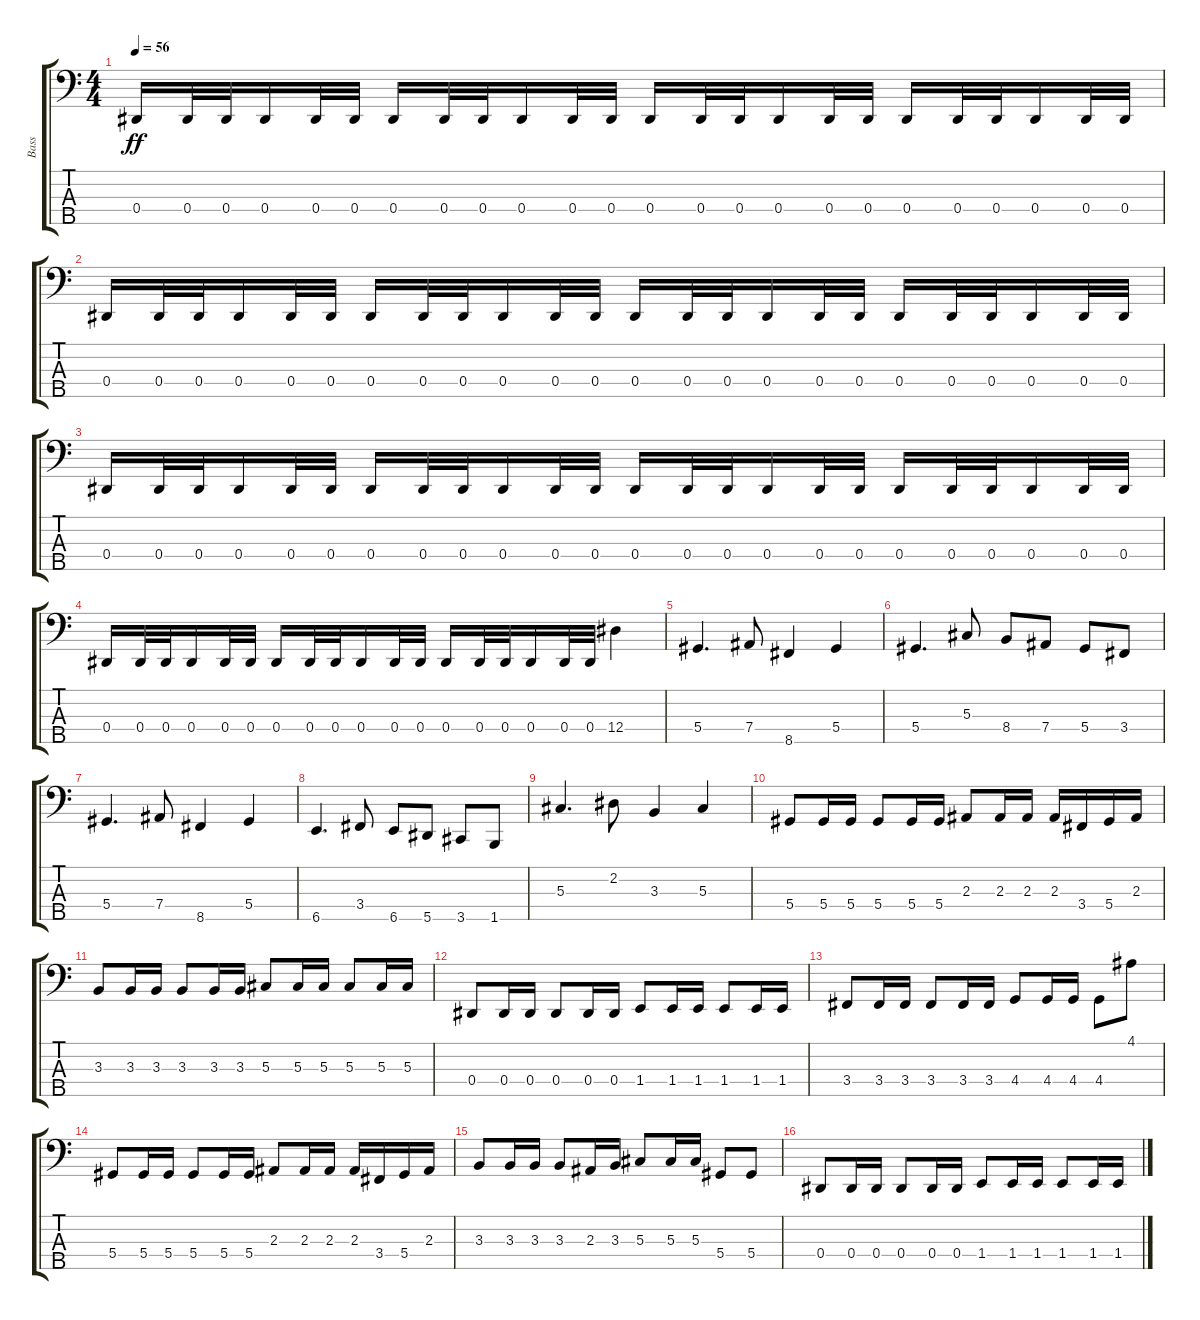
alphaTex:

\track ("Bass" "Bass") {instrument electricbasspick}
\staff {score tabs}
\tuning (Gb2 Db2 Ab1 Eb1 Bb0) {hide}
\ts (4 4)
\tempo 56
\clef f4
\ks c
0.4.16{dy ff} 0.4.32 0.4.32 0.4.16 0.4.32 0.4.32 0.4.16 0.4.32 0.4.32 0.4.16 0.4.32 0.4.32 0.4.16 0.4.32 0.4.32 0.4.16 0.4.32 0.4.32 0.4.16 0.4.32 0.4.32 0.4.16 0.4.32 0.4.32 |
0.4.16 0.4.32 0.4.32 0.4.16 0.4.32 0.4.32 0.4.16 0.4.32 0.4.32 0.4.16 0.4.32 0.4.32 0.4.16 0.4.32 0.4.32 0.4.16 0.4.32 0.4.32 0.4.16 0.4.32 0.4.32 0.4.16 0.4.32 0.4.32 |
0.4.16 0.4.32 0.4.32 0.4.16 0.4.32 0.4.32 0.4.16 0.4.32 0.4.32 0.4.16 0.4.32 0.4.32 0.4.16 0.4.32 0.4.32 0.4.16 0.4.32 0.4.32 0.4.16 0.4.32 0.4.32 0.4.16 0.4.32 0.4.32 |
0.4.16 0.4.32 0.4.32 0.4.16 0.4.32 0.4.32 0.4.16 0.4.32 0.4.32 0.4.16 0.4.32 0.4.32 0.4.16 0.4.32 0.4.32 0.4.16 0.4.32 0.4.32 12.4.4 |
5.4.4{d} 7.4.8 8.5.4 5.4.4 |
5.4.4{d} 5.3.8 8.4.8 7.4.8 5.4.8 3.4.8 |
5.4.4{d} 7.4.8 8.5.4 5.4.4 |
6.5.4{d} 3.4.8 6.5.8 5.5.8 3.5.8 1.5.8 |
5.3.4{d} 2.2.8 3.3.4 5.3.4 |
5.4.8 5.4.16 5.4.16 5.4.8 5.4.16 5.4.16 2.3.8 2.3.16 2.3.16 2.3.16 3.4.16 5.4.16 2.3.16 |
3.3.8 3.3.16 3.3.16 3.3.8 3.3.16 3.3.16 5.3.8 5.3.16 5.3.16 5.3.8 5.3.16 5.3.16 |
0.4.8 0.4.16 0.4.16 0.4.8 0.4.16 0.4.16 1.4.8 1.4.16 1.4.16 1.4.8 1.4.16 1.4.16 |
3.4.8 3.4.16 3.4.16 3.4.8 3.4.16 3.4.16 4.4.8 4.4.16 4.4.16 4.4.8 4.1.8 |
5.4.8 5.4.16 5.4.16 5.4.8 5.4.16 5.4.16 2.3.8 2.3.16 2.3.16 2.3.16 3.4.16 5.4.16 2.3.16 |
3.3.8 3.3.16 3.3.16 3.3.8 2.3.16 3.3.16 5.3.8 5.3.16 5.3.16 5.4.8 5.4.8 |
0.4.8 0.4.16 0.4.16 0.4.8 0.4.16 0.4.16 1.4.8 1.4.16 1.4.16 1.4.8 1.4.16 1.4.16
